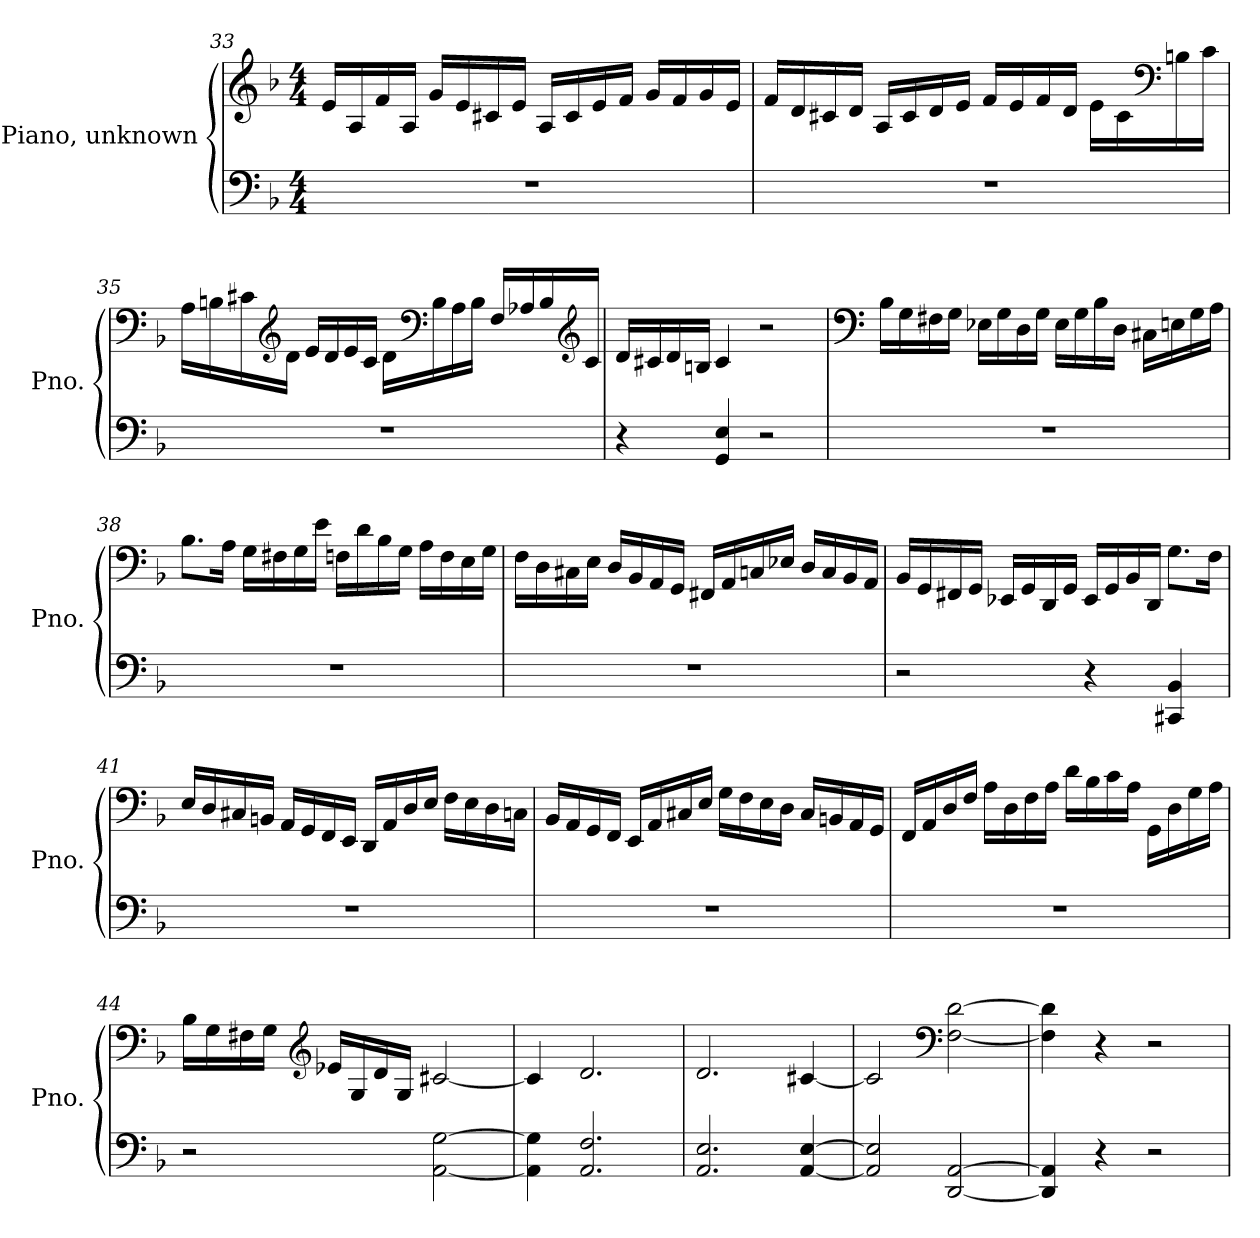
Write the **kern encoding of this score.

**kern	**kern
*part1	*part1
*staff2	*staff1
*I"Piano, unknown	*
*I'Pno.	*
!!LO:LB:g=z
*clefF4	*clefG2
*k[b-]	*k[b-]
*M4/4	*M4/4
=33	=33
1r	16e/LL
.	16A/
.	16f/
.	16A/JJ
.	16g/LL
.	16e/
.	16c#X/
.	16e/JJ
.	16A/LL
.	16c#/
.	16e/
.	16f/JJ
.	16g/LL
.	16f/
.	16g/
.	16e/JJ
=34	=34
1r	16f/LL
.	16d/
.	16c#X/
.	16d/JJ
.	16A/LL
.	16c#/
.	16d/
.	16e/JJ
.	16f/LL
.	16e/
.	16f/
.	16d/JJ
.	16e\LL
.	16c#\
*	*clefF4
.	16Bn\
.	16c#\JJ
!!LO:LB:g=z
=35	=35
1r	16A\LL
.	16Bn\
.	16c#X\
*	*clefG2
.	16d\JJ
.	16e/LL
.	16d/
.	16e/
.	16c#/JJ
.	16d\LL
*	*clefF4
.	16B\
.	16A\
.	16B\JJ
.	16F/LL
.	16A-X/
.	16B/
*	*clefG2
.	16c#/JJ
=36	=36
4r	16d/LL
.	16c#X/
.	16d/
.	16Bn/JJ
4GG/ 4E/	4c#/
2r	2r
!!LO:LB:g=z
=37	=37
*	*clefF4
1r	16B-\LL
.	16G\
.	16F#X\
.	16G\JJ
.	16E-X\LL
.	16G\
.	16D\
.	16G\JJ
.	16E-\LL
.	16G\
.	16B-\
.	16D\JJ
.	16C#X\LL
.	16En\
.	16G\
.	16A\JJ
=38	=38
1r	8.B-\L
.	16A\Jk
.	16G\LL
.	16F#X\
.	16G\
.	16e\JJ
.	16Fn\LL
.	16d\
.	16B-\
.	16G\JJ
.	16A\LL
.	16F\
.	16E\
.	16G\JJ
!!LO:LB:g=z
=39	=39
1r	16F\LL
.	16D\
.	16C#X\
.	16E\JJ
.	16D/LL
.	16BB-/
.	16AA/
.	16GG/JJ
.	16FF#X/LL
.	16AA/
.	16Cn/
.	16E-X/JJ
.	16D/LL
.	16C/
.	16BB-/
.	16AA/JJ
=40	=40
2r	16BB-/LL
.	16GG/
.	16FF#X/
.	16GG/JJ
.	16EE-X/LL
.	16GG/
.	16DD/
.	16GG/JJ
4r	16EE-/LL
.	16GG/
.	16BB-/
.	16DD/JJ
4CC#X/ 4BB-/	8.G\L
.	16F\Jk
!!LO:PB:g=z
=41	=41
1r	16E/LL
.	16D/
.	16C#X/
.	16BBn/JJ
.	16AA/LL
.	16GG/
.	16FF/
.	16EE/JJ
.	16DD/LL
.	16AA/
.	16D/
.	16E/JJ
.	16F\LL
.	16E\
.	16D\
.	16Cn\JJ
=42	=42
1r	16BB-/LL
.	16AA/
.	16GG/
.	16FF/JJ
.	16EE/LL
.	16AA/
.	16C#X/
.	16E/JJ
.	16G\LL
.	16F\
.	16E\
.	16D\JJ
.	16C#/LL
.	16BBn/
.	16AA/
.	16GG/JJ
!!LO:LB:g=z
=43	=43
1r	16FF/LL
.	16AA/
.	16D/
.	16F/JJ
.	16A\LL
.	16D\
.	16F\
.	16A\JJ
.	16d\LL
.	16B-\
.	16c\
.	16A\JJ
.	16GG\LL
.	16D\
.	16G\
.	16A\JJ
=44	=44
2r	16B-\LL
.	16G\
.	16F#X\
.	16G\JJ
*	*clefG2
.	16e-X/LL
.	16G/
.	16d/
.	16G/JJ
[2AA\ [2G\	[2c#X/
=45	=45
4AA\] 4G\]	4c#/]
2.AA/ 2.F/	2.d/
=46	=46
2.AA/ 2.E/	2.d/
[4AA/ [4E/	[4c#X/
=47	=47
2AA/] 2E/]	2c#/]
*	*clefF4
[2DD/ [2AA/	[2F\ [2d\
!!LO:LB:g=z
=48	=48
4DD/] 4AA/]	4F\] 4d\]
4r	4r
2r	2r
=	=
*-	*-
